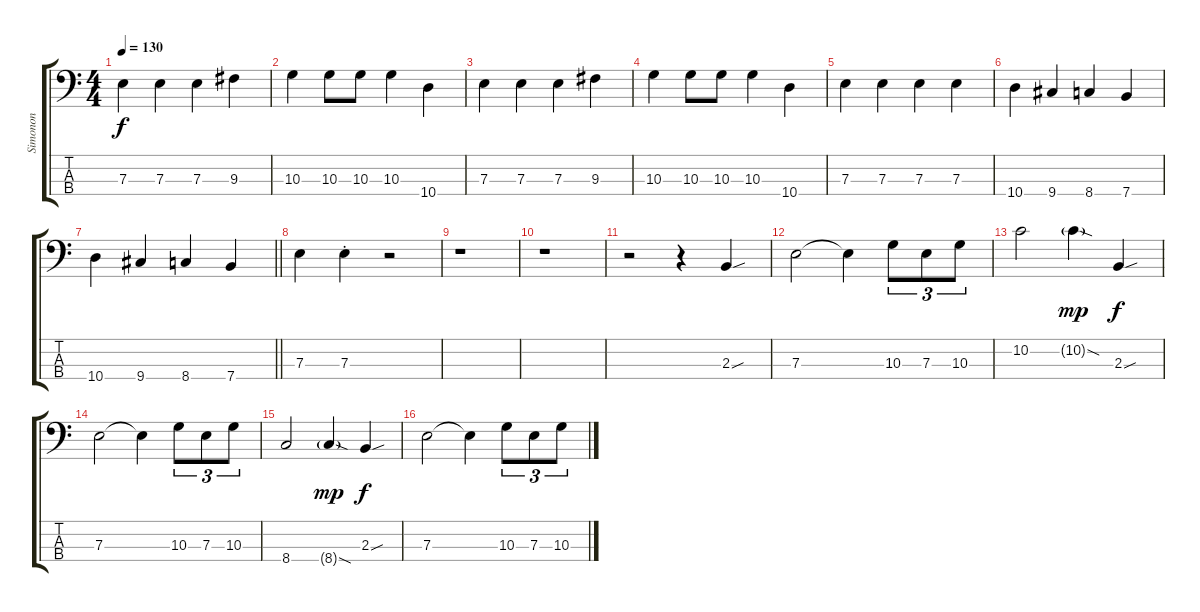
\track ("Simonon" "Simonon") {instrument electricbassfinger}
\staff {score tabs}
\tuning (G2 D2 A1 E1) {hide}
\ts (4 4)
\tempo 130
\clef f4
\ks c
7.3.4{dy f} 7.3.4 7.3.4 9.3.4 |
10.3.4 10.3.8 10.3.8 10.3.4 10.4.4 |
7.3.4 7.3.4 7.3.4 9.3.4 |
10.3.4 10.3.8 10.3.8 10.3.4 10.4.4 |
7.3.4 7.3.4 7.3.4 7.3.4 |
10.4.4 9.4.4 8.4.4 7.4.4 |
\barLineRight lightlight
10.4.4 9.4.4 8.4.4 7.4.4 |
7.3.4 7.3{st}.4 r.2 |
r.1 |
r.1 |
r.2 r.4 2.3{sou}.4 |
7.3.2 7.3{t}.4 10.3.8{tu (3 2)} 7.3.8{tu (3 2)} 10.3.8{tu (3 2)} |
10.2.2 10.2{sod g}.4{dy mp} 2.3{sou}.4{dy f} |
7.3.2 7.3{t}.4 10.3.8{tu (3 2)} 7.3.8{tu (3 2)} 10.3.8{tu (3 2)} |
8.4.2 8.4{sod g}.4{dy mp} 2.3{sou}.4{dy f} |
7.3.2 7.3{t}.4 10.3.8{tu (3 2)} 7.3.8{tu (3 2)} 10.3.8{tu (3 2)}
